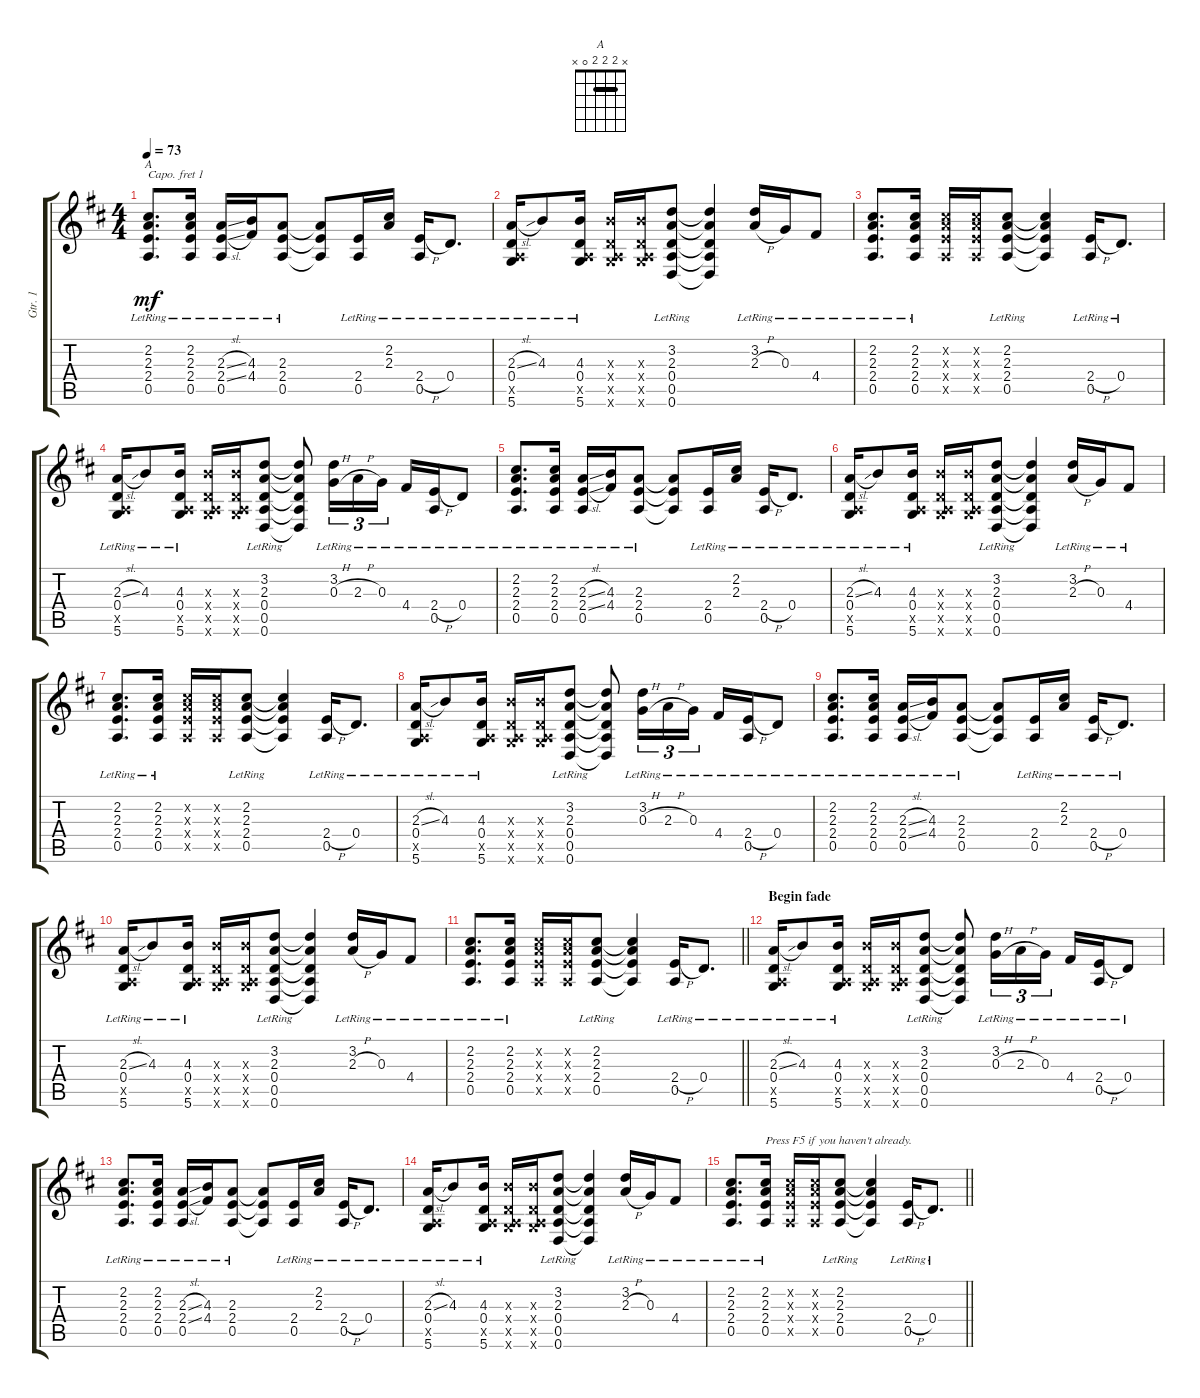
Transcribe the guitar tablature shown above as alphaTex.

\track ("Gtr. 1" "Gtr. 1") {instrument acousticguitarsteel}
\staff {score tabs}
\capo 1
\tuning (Eb4 Bb3 Gb3 Db3 Ab2 Db2) {hide}
\chord ("A" x 2 2 2 0 x) {barre 2}
\ts (4 4)
\tempo 73
\clef g2
\ks d
(2.2{lr} 2.3{lr} 2.4{lr} 0.5{lr}).8{d ch "A" dy mf} (2.2{lr} 2.3{lr} 2.4{lr} 0.5{lr}).16 (2.3{sl lr} 2.4{sl lr} 0.5{lr}).16 (4.3{lr} 4.4{lr}).16 (2.3{lr} 2.4{lr} 0.5{lr}).8 (2.3{t} 2.4{t} 0.5{t}).8 (2.4{lr} 0.5{lr}).16 (2.2{lr} 2.3{lr}).16 (2.4{h lr} 0.5{lr}).16 0.4{lr}.8{d} |
(2.3{sl lr} 0.4{lr} 0.5{x} 5.6{lr}).16 4.3{lr}.8 (4.3{lr} 0.4{lr} 0.5{x} 5.6{lr}).16 (4.3{x} 0.4{x} 0.5{x} 5.6{x}).16 (4.3{x} 0.4{x} 0.5{x} 5.6{x}).16 (3.2{lr} 2.3{lr} 0.4{lr} 0.5{lr} 0.6{lr}).8 (3.2{t} 2.3{t} 0.4{t} 0.5{t} 0.6{t}).4 (3.2{lr} 2.3{h lr}).16 0.3{lr}.16 4.4{lr}.8 |
(2.2{lr} 2.3{lr} 2.4{lr} 0.5{lr}).8{d} (2.2{lr} 2.3{lr} 2.4{lr} 0.5{lr}).16 (2.2{x} 2.3{x} 2.4{x} 0.5{x}).16 (2.2{x} 2.3{x} 2.4{x} 0.5{x}).16 (2.2{lr} 2.3{lr} 2.4{lr} 0.5{lr}).8 (2.2{t} 2.3{t} 2.4{t} 0.5{t}).4 (2.4{h lr} 0.5{lr}).16 0.4{lr}.8{d} |
(2.3{sl lr} 0.4{lr} 0.5{x} 5.6{lr}).16 4.3{lr}.8 (4.3{lr} 0.4{lr} 0.5{x} 5.6{lr}).16 (4.3{x} 0.4{x} 0.5{x} 5.6{x}).16 (4.3{x} 0.4{x} 0.5{x} 5.6{x}).16 (3.2{lr} 2.3{lr} 0.4{lr} 0.5{lr} 0.6{lr}).8 (3.2{t} 2.3{t} 0.4{t} 0.5{t} 0.6{t}).8 (3.2{lr} 0.3{h lr}).16{tu (3 2)} 2.3{h lr}.16{tu (3 2)} 0.3{lr}.16{tu (3 2)} 4.4{lr}.16 (2.4{h lr} 0.5{lr}).16 0.4{lr}.8 |
(2.2{lr} 2.3{lr} 2.4{lr} 0.5{lr}).8{d} (2.2{lr} 2.3{lr} 2.4{lr} 0.5{lr}).16 (2.3{sl lr} 2.4{sl lr} 0.5{lr}).16 (4.3{lr} 4.4{lr}).16 (2.3{lr} 2.4{lr} 0.5{lr}).8 (2.3{t} 2.4{t} 0.5{t}).8 (2.4{lr} 0.5{lr}).16 (2.2{lr} 2.3{lr}).16 (2.4{h lr} 0.5{lr}).16 0.4{lr}.8{d} |
(2.3{sl lr} 0.4{lr} 0.5{x} 5.6{lr}).16 4.3{lr}.8 (4.3{lr} 0.4{lr} 0.5{x} 5.6{lr}).16 (4.3{x} 0.4{x} 0.5{x} 5.6{x}).16 (4.3{x} 0.4{x} 0.5{x} 5.6{x}).16 (3.2{lr} 2.3{lr} 0.4{lr} 0.5{lr} 0.6{lr}).8 (3.2{t} 2.3{t} 0.4{t} 0.5{t} 0.6{t}).4 (3.2{lr} 2.3{h lr}).16 0.3{lr}.16 4.4{lr}.8 |
(2.2{lr} 2.3{lr} 2.4{lr} 0.5{lr}).8{d} (2.2{lr} 2.3{lr} 2.4{lr} 0.5{lr}).16 (2.2{x} 2.3{x} 2.4{x} 0.5{x}).16 (2.2{x} 2.3{x} 2.4{x} 0.5{x}).16 (2.2{lr} 2.3{lr} 2.4{lr} 0.5{lr}).8 (2.2{t} 2.3{t} 2.4{t} 0.5{t}).4 (2.4{h lr} 0.5{lr}).16 0.4{lr}.8{d} |
(2.3{sl lr} 0.4{lr} 0.5{x} 5.6{lr}).16 4.3{lr}.8 (4.3{lr} 0.4{lr} 0.5{x} 5.6{lr}).16 (4.3{x} 0.4{x} 0.5{x} 5.6{x}).16 (4.3{x} 0.4{x} 0.5{x} 5.6{x}).16 (3.2{lr} 2.3{lr} 0.4{lr} 0.5{lr} 0.6{lr}).8 (3.2{t} 2.3{t} 0.4{t} 0.5{t} 0.6{t}).8 (3.2{lr} 0.3{h lr}).16{tu (3 2)} 2.3{h lr}.16{tu (3 2)} 0.3{lr}.16{tu (3 2)} 4.4{lr}.16 (2.4{h lr} 0.5{lr}).16 0.4{lr}.8 |
(2.2{lr} 2.3{lr} 2.4{lr} 0.5{lr}).8{d} (2.2{lr} 2.3{lr} 2.4{lr} 0.5{lr}).16 (2.3{sl lr} 2.4{sl lr} 0.5{lr}).16 (4.3{lr} 4.4{lr}).16 (2.3{lr} 2.4{lr} 0.5{lr}).8 (2.3{t} 2.4{t} 0.5{t}).8 (2.4{lr} 0.5{lr}).16 (2.2{lr} 2.3{lr}).16 (2.4{h lr} 0.5{lr}).16 0.4{lr}.8{d} |
(2.3{sl lr} 0.4{lr} 0.5{x} 5.6{lr}).16 4.3{lr}.8 (4.3{lr} 0.4{lr} 0.5{x} 5.6{lr}).16 (4.3{x} 0.4{x} 0.5{x} 5.6{x}).16 (4.3{x} 0.4{x} 0.5{x} 5.6{x}).16 (3.2{lr} 2.3{lr} 0.4{lr} 0.5{lr} 0.6{lr}).8 (3.2{t} 2.3{t} 0.4{t} 0.5{t} 0.6{t}).4 (3.2{lr} 2.3{h lr}).16 0.3{lr}.16 4.4{lr}.8 |
\barLineRight lightlight
(2.2{lr} 2.3{lr} 2.4{lr} 0.5{lr}).8{d} (2.2{lr} 2.3{lr} 2.4{lr} 0.5{lr}).16 (2.2{x} 2.3{x} 2.4{x} 0.5{x}).16 (2.2{x} 2.3{x} 2.4{x} 0.5{x}).16 (2.2{lr} 2.3{lr} 2.4{lr} 0.5{lr}).8 (2.2{t} 2.3{t} 2.4{t} 0.5{t}).4 (2.4{h lr} 0.5{lr}).16 0.4{lr}.8{d} |
\section ("" "Begin fade")
(2.3{sl lr} 0.4{lr} 0.5{x} 5.6{lr}).16{volume 0} 4.3{lr}.8 (4.3{lr} 0.4{lr} 0.5{x} 5.6{lr}).16 (4.3{x} 0.4{x} 0.5{x} 5.6{x}).16 (4.3{x} 0.4{x} 0.5{x} 5.6{x}).16 (3.2{lr} 2.3{lr} 0.4{lr} 0.5{lr} 0.6{lr}).8 (3.2{t} 2.3{t} 0.4{t} 0.5{t} 0.6{t}).8 (3.2{lr} 0.3{h lr}).16{tu (3 2)} 2.3{h lr}.16{tu (3 2)} 0.3{lr}.16{tu (3 2)} 4.4{lr}.16 (2.4{h lr} 0.5{lr}).16 0.4{lr}.8 |
(2.2{lr} 2.3{lr} 2.4{lr} 0.5{lr}).8{d} (2.2{lr} 2.3{lr} 2.4{lr} 0.5{lr}).16 (2.3{sl lr} 2.4{sl lr} 0.5{lr}).16 (4.3{lr} 4.4{lr}).16 (2.3{lr} 2.4{lr} 0.5{lr}).8 (2.3{t} 2.4{t} 0.5{t}).8 (2.4{lr} 0.5{lr}).16 (2.2{lr} 2.3{lr}).16 (2.4{h lr} 0.5{lr}).16 0.4{lr}.8{d} |
(2.3{sl lr} 0.4{lr} 0.5{x} 5.6{lr}).16 4.3{lr}.8 (4.3{lr} 0.4{lr} 0.5{x} 5.6{lr}).16 (4.3{x} 0.4{x} 0.5{x} 5.6{x}).16 (4.3{x} 0.4{x} 0.5{x} 5.6{x}).16 (3.2{lr} 2.3{lr} 0.4{lr} 0.5{lr} 0.6{lr}).8 (3.2{t} 2.3{t} 0.4{t} 0.5{t} 0.6{t}).4 (3.2{lr} 2.3{h lr}).16 0.3{lr}.16 4.4{lr}.8 |
\barLineRight lightlight
(2.2{lr} 2.3{lr} 2.4{lr} 0.5{lr}).8{d} (2.2{lr} 2.3{lr} 2.4{lr} 0.5{lr}).16{txt "Press F5 if you haven't already."} (2.2{x} 2.3{x} 2.4{x} 0.5{x}).16 (2.2{x} 2.3{x} 2.4{x} 0.5{x}).16 (2.2{lr} 2.3{lr} 2.4{lr} 0.5{lr}).8 (2.2{t} 2.3{t} 2.4{t} 0.5{t}).4 (2.4{h lr} 0.5{lr}).16 0.4{lr}.8{d}
